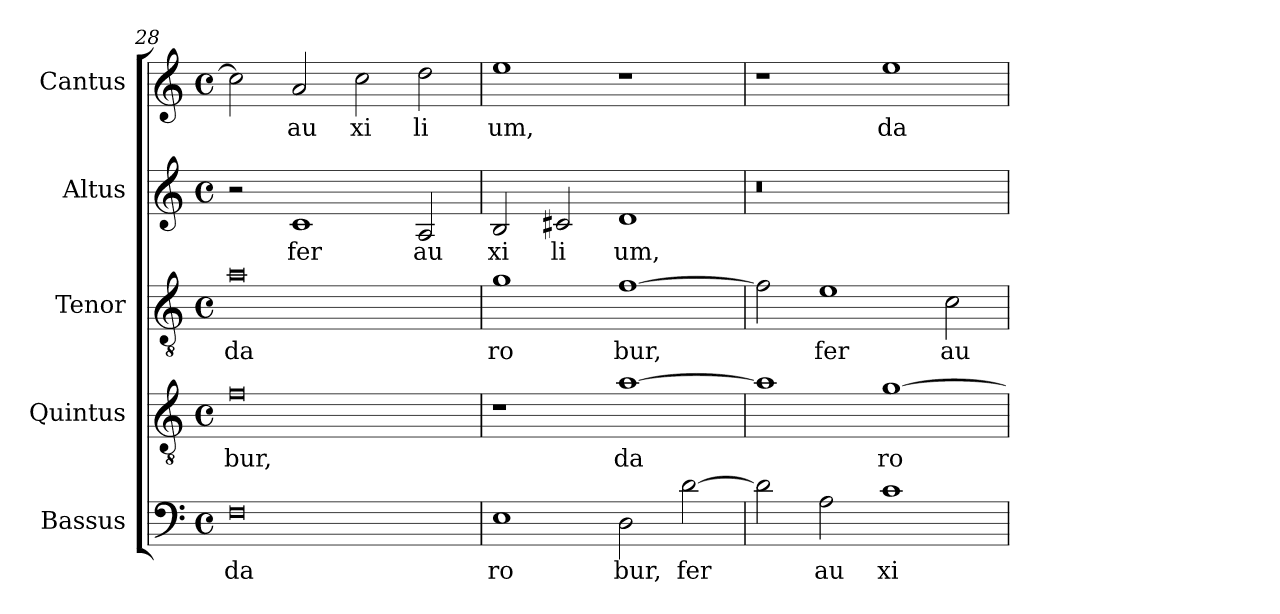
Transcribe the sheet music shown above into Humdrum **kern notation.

**kern	**text	**kern	**text	**kern	**text	**kern	**text	**kern	**text
*part5	*part5	*part4	*part4	*part3	*part3	*part2	*part2	*part1	*part1
*staff5	*staff5	*staff4	*staff4	*staff3	*staff3	*staff2	*staff2	*staff1	*staff1
*I"Bassus	*	*I"Quintus	*	*I"Tenor	*	*I"Altus	*	*I"Cantus	*
*clefF4	*	*clefGv2	*	*clefGv2	*	*clefG2	*	*clefG2	*
*M4/4	*	*M4/4	*	*M4/4	*	*M4/4	*	*M4/4	*
*met(c)	*	*met(c)	*	*met(c)	*	*met(c)	*	*met(c)	*
=28	=28	=28	=28	=28	=28	=28	=28	=28	=28
!	!LO:LY:b:cj	!	!LO:LY:b:cj	!	!LO:LY:b:cj	!	!	!	!
0F	da	0f	-bur,	0a	da	2r	.	2cc\]	.
!	!	!	!	!	!	!	!LO:LY:b:cj	!	!LO:LY:b:cj
.	.	.	.	.	.	1c	fer	2a/	au
!	!	!	!	!	!	!	!	!	!LO:LY:b:cj
.	.	.	.	.	.	.	.	2cc\	xi
!	!	!	!	!	!	!	!LO:LY:b:cj	!	!LO:LY:b:cj
.	.	.	.	.	.	2A/	au	2dd\	li
=29	=29	=29	=29	=29	=29	=29	=29	=29	=29
!	!LO:LY:b:cj	!	!	!	!LO:LY:b:cj	!	!LO:LY:b:cj	!	!LO:LY:b:cj
1E	ro	1r	.	1g	ro	2B/	xi	1ee	um,
!	!	!	!	!	!	!	!LO:LY:b:cj	!	!
.	.	.	.	.	.	2c#X/	li	.	.
!	!LO:LY:b:cj	!	!LO:LY:b:cj	!	!LO:LY:b	!	!LO:LY:b:cj	!	!
2D\	bur,	[>1a	da	[>1f	bur,	1d	um,	1r	.
!	!LO:LY:b	!	!	!	!	!	!	!	!
[>2d\	fer	.	.	.	.	.	.	.	.
=30	=30	=30	=30	=30	=30	=30	=30	=30	=30
2d\]	.	1a]	.	2f\]	.	0r	.	1r	.
!	!LO:LY:b:cj	!	!	!	!LO:LY:b:cj	!	!	!	!
2A\	au	.	.	1e	fer	.	.	.	.
!	!LO:LY:b:cj	!	!LO:LY:b:cj	!	!	!	!	!	!LO:LY:b:cj
1c	xi	[>1g	ro-	.	.	.	.	1ee	da
!	!	!	!	!	!LO:LY:b:cj	!	!	!	!
.	.	.	.	2c\	au	.	.	.	.
=	=	=	=	=	=	=	=	=	=
*-	*-	*-	*-	*-	*-	*-	*-	*-	*-
